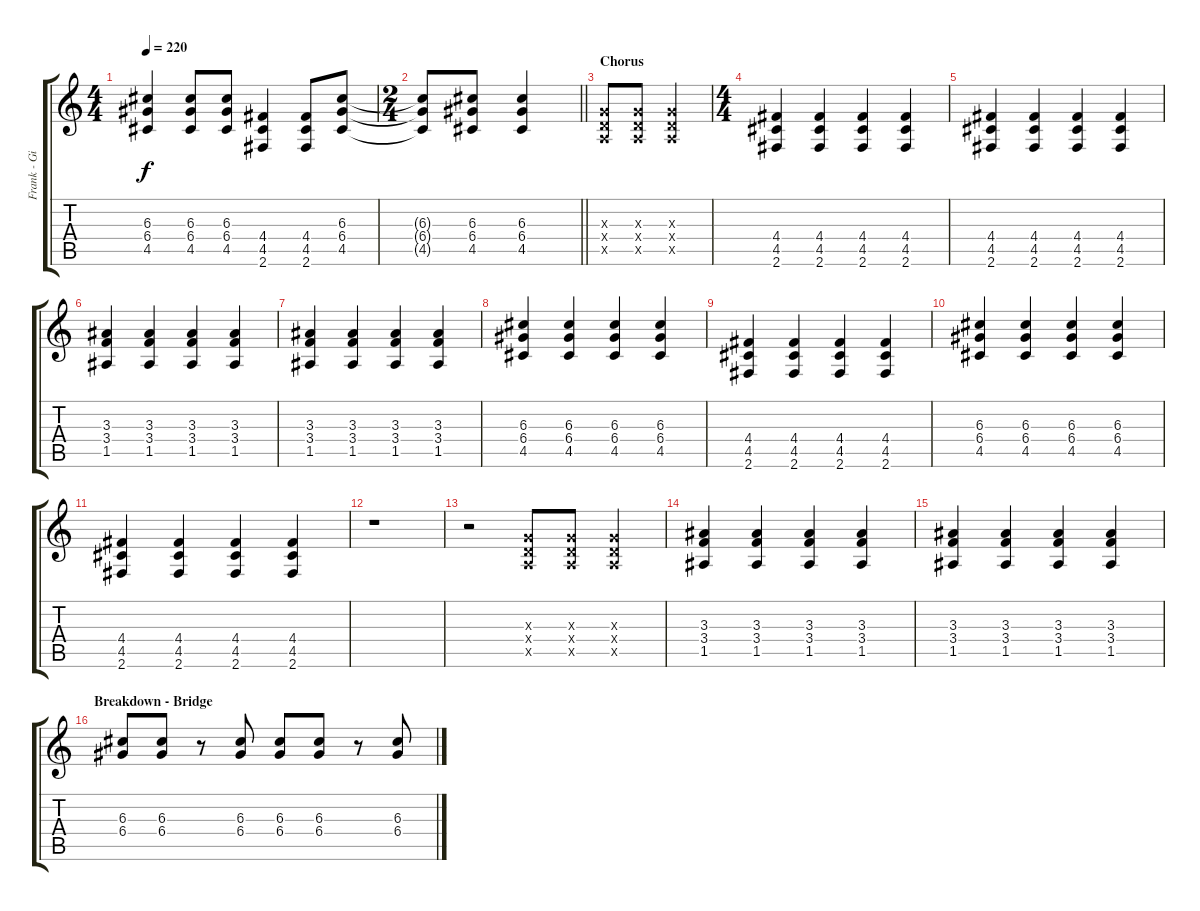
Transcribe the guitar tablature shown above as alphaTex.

\track ("Frank - Gitaar" "Frank - Gi") {instrument distortionguitar}
\staff {score tabs}
\tuning (E4 B3 G3 D3 A2 E2) {hide}
\ts (4 4)
\tempo 220
\clef g2
\ks c
(6.3 6.4 4.5).4{dy f volume 16} (6.3 6.4 4.5).8 (6.3 6.4 4.5).8 (4.4 4.5 2.6).4 (4.4 4.5 2.6).8 (6.3 6.4 4.5).8 |
\ts (2 4)
\barLineRight lightlight
(6.3{t} 6.4{t} 4.5{t}).8 (6.3 6.4 4.5).8 (6.3 6.4 4.5).4 |
\section ("" "Chorus")
(0.3{x} 0.4{x} 0.5{x}).8 (0.3{x} 0.4{x} 0.5{x}).8 (0.3{x} 0.4{x} 0.5{x}).4 |
\ts (4 4)
(4.4 4.5 2.6).4 (4.4 4.5 2.6).4 (4.4 4.5 2.6).4 (4.4 4.5 2.6).4 |
(4.4 4.5 2.6).4 (4.4 4.5 2.6).4 (4.4 4.5 2.6).4 (4.4 4.5 2.6).4 |
(3.3 3.4 1.5).4 (3.3 3.4 1.5).4 (3.3 3.4 1.5).4 (3.3 3.4 1.5).4 |
(3.3 3.4 1.5).4 (3.3 3.4 1.5).4 (3.3 3.4 1.5).4 (3.3 3.4 1.5).4 |
(6.3 6.4 4.5).4 (6.3 6.4 4.5).4 (6.3 6.4 4.5).4 (6.3 6.4 4.5).4 |
(4.4 4.5 2.6).4 (4.4 4.5 2.6).4 (4.4 4.5 2.6).4 (4.4 4.5 2.6).4 |
(6.3 6.4 4.5).4 (6.3 6.4 4.5).4 (6.3 6.4 4.5).4 (6.3 6.4 4.5).4 |
(4.4 4.5 2.6).4 (4.4 4.5 2.6).4 (4.4 4.5 2.6).4 (4.4 4.5 2.6).4 |
r.1 |
r.2 (0.3{x} 0.4{x} 0.5{x}).8 (0.3{x} 0.4{x} 0.5{x}).8 (0.3{x} 0.4{x} 0.5{x}).4 |
(3.3 3.4 1.5).4 (3.3 3.4 1.5).4 (3.3 3.4 1.5).4 (3.3 3.4 1.5).4 |
(3.3 3.4 1.5).4 (3.3 3.4 1.5).4 (3.3 3.4 1.5).4 (3.3 3.4 1.5).4 |
\section ("" "Breakdown - Bridge")
(6.3 6.4).8 (6.3 6.4).8 r.8 (6.3 6.4).8 (6.3 6.4).8 (6.3 6.4).8 r.8 (6.3 6.4).8
